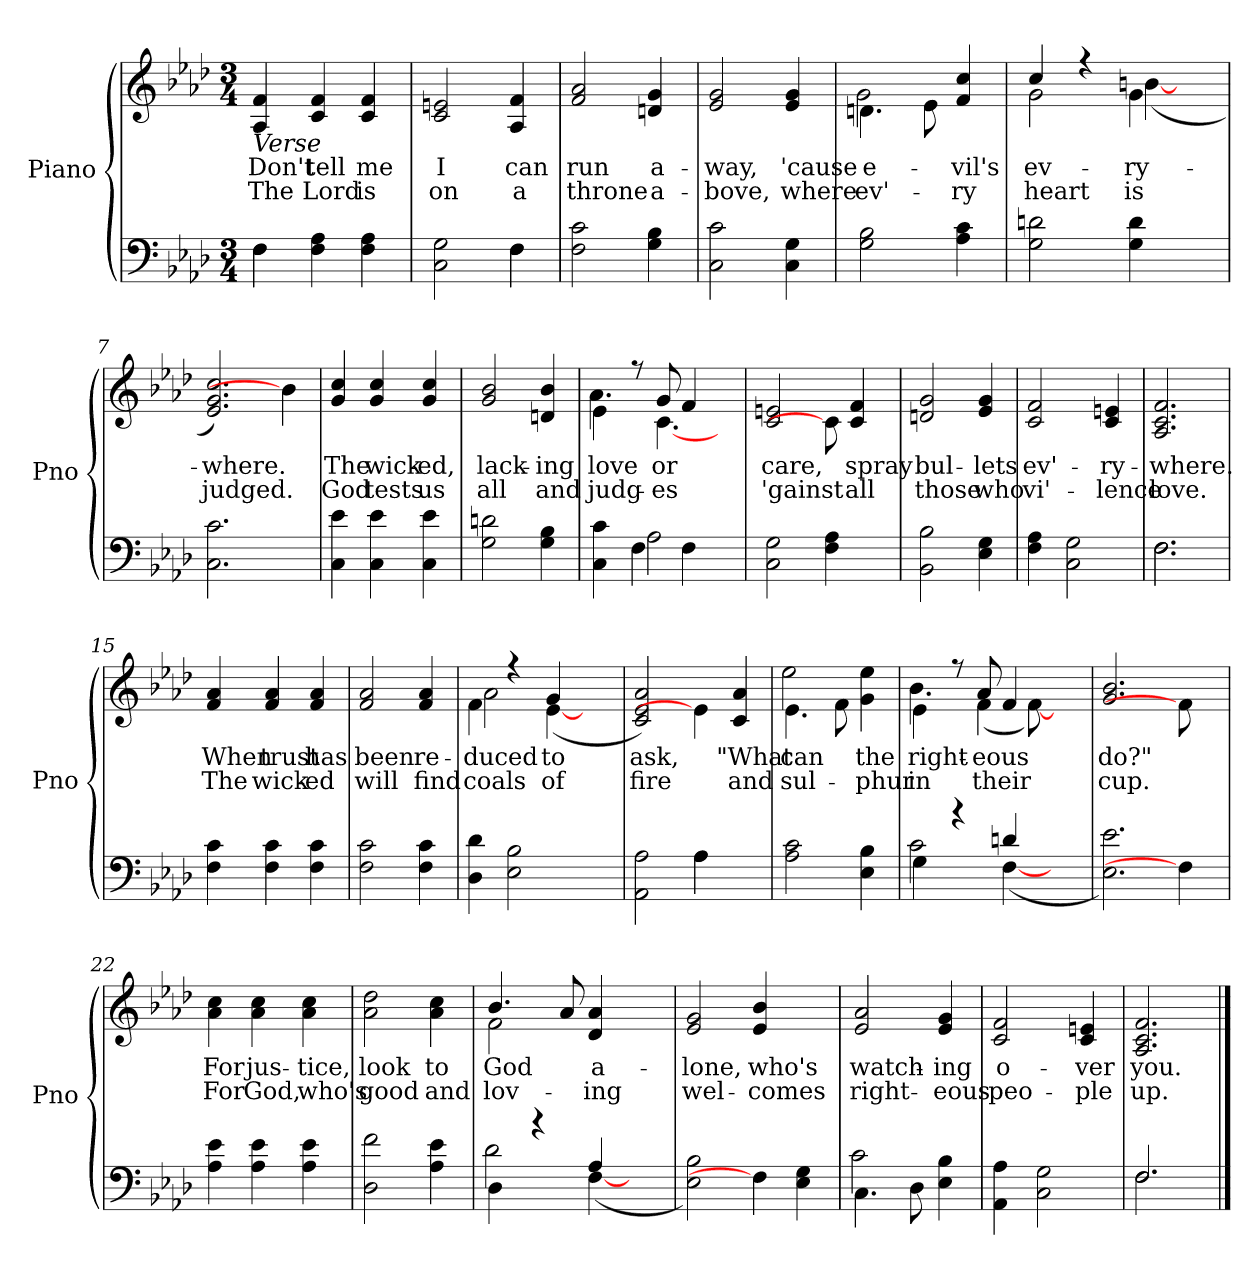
**kern	**kern	**text	**text
*part2	*part1	*part1	*part1
*staff2	*staff1	*staff1	*staff1
*I"Piano	*I"Piano	*	*
*I'Pno	*I'Pno	*	*
*clefF4	*clefG2	*	*
*k[b-e-a-d-]	*k[b-e-a-d-]	*	*
*M3/4	*M3/4	*	*
=1	=1	=1	=1
*^	*	*	*
!	!	!LO:TX:b:i:t=Verse	!	!
!	!	!	!LO:LY:b	!LO:LY:b
4F\	4F\	4A-/ 4f/	Don't	The
!	!	!	!LO:LY:b	!LO:LY:b
4F\ 4A-\	2ryy	4c/ 4f/	tell	Lord
!	!	!	!LO:LY:b	!LO:LY:b
4F\ 4A-\	.	4c/ 4f/	me	is
=2	=2	=2	=2	=2
!	!	!	!LO:LY:b	!LO:LY:b
2C\ 2G\	2ryy	2c/ 2en/	I	on
!	!	!	!LO:LY:b	!LO:LY:b
4F\	4F\	4A-/ 4f/	can	a
=3	=3	=3	=3	=3
!	!	!	!LO:LY:b	!LO:LY:b
*v	*v	*	*	*
2F\ 2c\	2f/ 2a-/	run	throne
!	!	!LO:LY:b	!LO:LY:b
4G\ 4B-\	4dn/ 4g/	a-	a-
=4	=4	=4	=4
!	!	!LO:LY:b	!LO:LY:b
2C\ 2c\	2e-/ 2g/	-way,	-bove,
!	!	!LO:LY:b	!LO:LY:b
4C\ 4G\	4e-/ 4g/	'cause	where
=5	=5	=5	=5
!	!	!LO:LY:b	!LO:LY:b
*	*^	*	*
2G\ 2B-\	4.dn\	2g\	e-	ev'-
.	8e-\	.	.	.
!	!	!	!LO:LY:b	!LO:LY:b
4A-\ 4c\	4f/ 4cc/	4ryy	-vil's	-ry
=6	=6	=6	=6	=6
!	!	!	!LO:LY:b	!LO:LY:b
2G\ 2dn\	4cc/	2g\	ev-	heart
.	4r	.	.	.
!	!	!	!LO:LY:b	!LO:LY:b
4G\ 4d\	4g\	([4bn\	-ry-	is
4ryy	4ryy	4ryy	.	.
=7	=7	=7	=7	=7
!	!	!	!LO:LY:b	!LO:LY:b
*	*v	*v	*	*
2.C\ 2.c\	2.e-/ 2.g/ 2.cc/)	-where.	judged.
4ryy	4b\]	.	.
!!LO:LB:g=z
=8	=8	=8	=8
!	!	!LO:LY:b	!LO:LY:b
4C\ 4e-\	4g/ 4cc/	The	God
!	!	!LO:LY:b	!LO:LY:b
4C\ 4e-\	4g/ 4cc/	wick-	tests
!	!	!LO:LY:b	!LO:LY:b
4C\ 4e-\	4g/ 4cc/	-ed,	us
=9	=9	=9	=9
!	!	!LO:LY:b	!LO:LY:b
2G\ 2dn\	2g/ 2b-/	lack-	all
!	!	!LO:LY:b	!LO:LY:b
4G\ 4B-\	4dn/ 4b-/	-ing	and
=10	=10	=10	=10
*^	*	*	*
!	!	!	!LO:LY:b	!LO:LY:b
*	*	*^	*	*
4C\ 4c\	4ryy	4e-\	4.a-\	love	judg-
4F\	2A-\	8r	.	.	.
!	!	!	!	!LO:LY:b	!LO:LY:b
.	.	8g/	[4.c\	or	-es
4F\	.	4f/	.	.	.
8ryy	8ryy	8ryy	8ryy	.	.
=11	=11	=11	=11	=11	=11
!	!	!	!	!LO:LY:b	!LO:LY:b
*v	*v	*	*	*	*
*	*v	*v	*	*
2C\ 2G\	2c/ 2en/	care,	'gainst
4F\ 4A-\	8c\]	.	.
!	!	!LO:LY:b	!LO:LY:b
.	4c/ 4f/	spray	all
8ryy	.	.	.
=12	=12	=12	=12
!	!	!LO:LY:b	!LO:LY:b
2BB-\ 2B-\	2dn/ 2g/	bul-	those
!	!	!LO:LY:b	!LO:LY:b
4E-\ 4G\	4e-/ 4g/	-lets	who
=13	=13	=13	=13
!	!	!LO:LY:b	!LO:LY:b
4F\ 4A-\	2c/ 2f/	ev'-	vi'-
2C\ 2G\	.	.	.
!	!	!LO:LY:b	!LO:LY:b
.	4c/ 4en/	-ry-	-lence
=14	=14	=14	=14
*^	*	*	*
!	!	!	!LO:LY:b	!LO:LY:b
2.F\	2.F\	2.A-/ 2.c/ 2.f/	-where.	love.
!!LO:LB:g=z
=15	=15	=15	=15	=15
!	!	!	!LO:LY:b	!LO:LY:b
*v	*v	*	*	*
4F\ 4c\	4f/ 4a-/	When	The
!	!	!LO:LY:b	!LO:LY:b
4F\ 4c\	4f/ 4a-/	trust	wick-
!	!	!LO:LY:b	!LO:LY:b
4F\ 4c\	4f/ 4a-/	has	-ed
=16	=16	=16	=16
!	!	!LO:LY:b	!LO:LY:b
2F\ 2c\	2f/ 2a-/	been	will
!	!	!LO:LY:b	!LO:LY:b
4F\ 4c\	4f/ 4a-/	re-	find
=17	=17	=17	=17
!	!	!LO:LY:b	!LO:LY:b
*	*^	*	*
4D-\ 4d-\	4f\	2a-\	-duced	coals
2E-\ 2B-\	4r	.	.	.
!	!	!	!LO:LY:b	!LO:LY:b
.	4g/	([4e-\	to	of
4ryy	4ryy	4ryy	.	.
=18	=18	=18	=18	=18
*^	*	*	*	*
!	!	!	!	!LO:LY:b	!LO:LY:b
*	*	*v	*v	*	*
2AA-\ 2A-\	2ryy	2c/ 2e-/ 2a-/)	ask,	fire
4A-\	4A-\	4e-\]	.	.
!	!	!	!LO:LY:b	!LO:LY:b
4ryy	4ryy	4c/ 4a-/	"What	and
=19	=19	=19	=19	=19
!	!	!	!LO:LY:b	!LO:LY:b
*v	*v	*^	*	*
2A-\ 2c\	4.e-\	2ee-\	can	sul-
.	8f\	.	.	.
!	!	!	!LO:LY:b	!LO:LY:b
4E-\ 4B-\	4g\ 4ee-\	4ryy	the	-phur
=20	=20	=20	=20	=20
*^	*	*	*	*
!	!	!	!	!LO:LY:b	!LO:LY:b
4G\	2c\	4e-\	4.b-\	right-	in
4r	.	8r	.	.	.
!	!	!	!	!LO:LY:b	!LO:LY:b
.	.	8a-/	(4f\	-eous	their
4dn/	([4F\	4f/	.	.	.
.	.	.	[8f\)	.	.
4ryy	4ryy	4ryy	4ryy	.	.
=21	=21	=21	=21	=21	=21
!	!	!	!	!LO:LY:b	!LO:LY:b
*v	*v	*	*	*	*
*	*v	*v	*	*
2.E-\ 2.e-\)	2.g/ 2.b-/	do?"	cup.
4F\]	8f\]	.	.
.	8ryy	.	.
!!LO:LB:g=z
=22	=22	=22	=22
!	!	!LO:LY:b	!LO:LY:b
4A-\ 4e-\	4a-\ 4cc\	For	For
!	!	!LO:LY:b	!LO:LY:b
4A-\ 4e-\	4a-\ 4cc\	jus-	God,
!	!	!LO:LY:b	!LO:LY:b
4A-\ 4e-\	4a-\ 4cc\	-tice,	who's
=23	=23	=23	=23
!	!	!LO:LY:b	!LO:LY:b
2D-\ 2f\	2a-\ 2dd-\	look	good
!	!	!LO:LY:b	!LO:LY:b
4A-\ 4e-\	4a-\ 4cc\	to	and
=24	=24	=24	=24
*^	*	*	*
!	!	!	!LO:LY:b	!LO:LY:b
*	*	*^	*	*
4D-\	2d-\	4.b-/	2f\	God	lov-
4r	.	.	.	.	.
.	.	8a-/	.	.	.
!	!	!	!	!LO:LY:b	!LO:LY:b
4A-/	([4F\	4d-/ 4a-/	2ryy	a-	-ing
4ryy	4ryy	4ryy	.	.	.
*	*	*v	*v	*	*
=25	=25	=25	=25	=25
!	!	!	!LO:LY:b	!LO:LY:b
*v	*v	*	*	*
2E-\ 2B-\)	2e-/ 2g/	-lone,	wel-
!	!	!LO:LY:b	!LO:LY:b
4F\]	4e-/ 4b-/	who's	-comes
4E-\ 4G\	4ryy	.	.
=26	=26	=26	=26
*^	*	*	*
!	!	!	!LO:LY:b	!LO:LY:b
4.C\	2c\	2e-/ 2a-/	watch-	right-
8D-\	.	.	.	.
!	!	!	!LO:LY:b	!LO:LY:b
4E-\ 4B-\	4ryy	4e-/ 4g/	-ing	-eous
=27	=27	=27	=27	=27
!	!	!	!LO:LY:b	!LO:LY:b
*v	*v	*	*	*
4AA-\ 4A-\	2c/ 2f/	o-	peo-
2C\ 2G\	.	.	.
!	!	!LO:LY:b	!LO:LY:b
.	4c/ 4en/	-ver	-ple
=28	=28	=28	=28
*^	*	*	*
!	!	!	!LO:LY:b	!LO:LY:b
2.F/	2.F\	2.A-/ 2.c/ 2.f/	you.	up.
*v	*v	*	*	*
==	==	==	==
*-	*-	*-	*-
